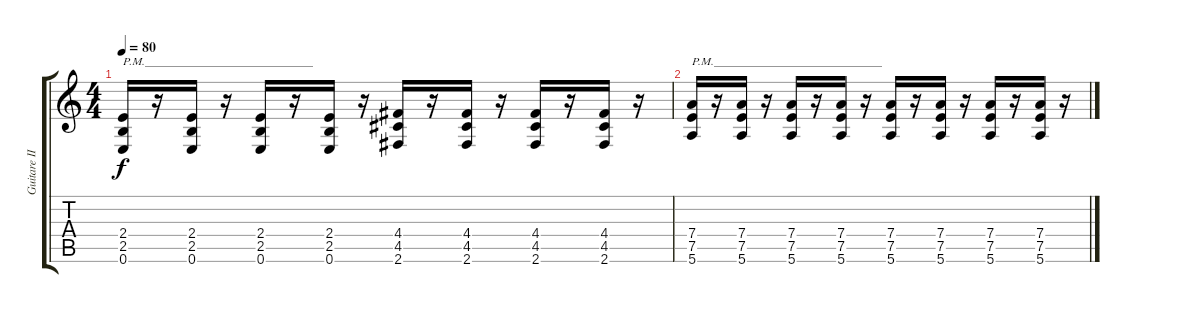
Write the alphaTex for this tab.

\track ("Guitare III" "Guitare II") {instrument distortionguitar}
\staff {score tabs}
\tuning (E4 B3 G3 D3 A2 E2) {hide}
\ts (4 4)
\tempo 80
\clef g2
\ks c
(2.4 2.5 0.6).16{txt "P.M.____________________________" dy f volume 10} r.16 (2.4 2.5 0.6).16 r.16 (2.4 2.5 0.6).16 r.16 (2.4 2.5 0.6).16 r.16 (4.4 4.5 2.6).16 r.16 (4.4 4.5 2.6).16 r.16 (4.4 4.5 2.6).16 r.16 (4.4 4.5 2.6).16 r.16 |
(7.4 7.5 5.6).16{txt "P.M.____________________________"} r.16 (7.4 7.5 5.6).16 r.16 (7.4 7.5 5.6).16 r.16 (7.4 7.5 5.6).16 r.16 (7.4 7.5 5.6).16 r.16 (7.4 7.5 5.6).16 r.16 (7.4 7.5 5.6).16 r.16 (7.4 7.5 5.6).16 r.16
